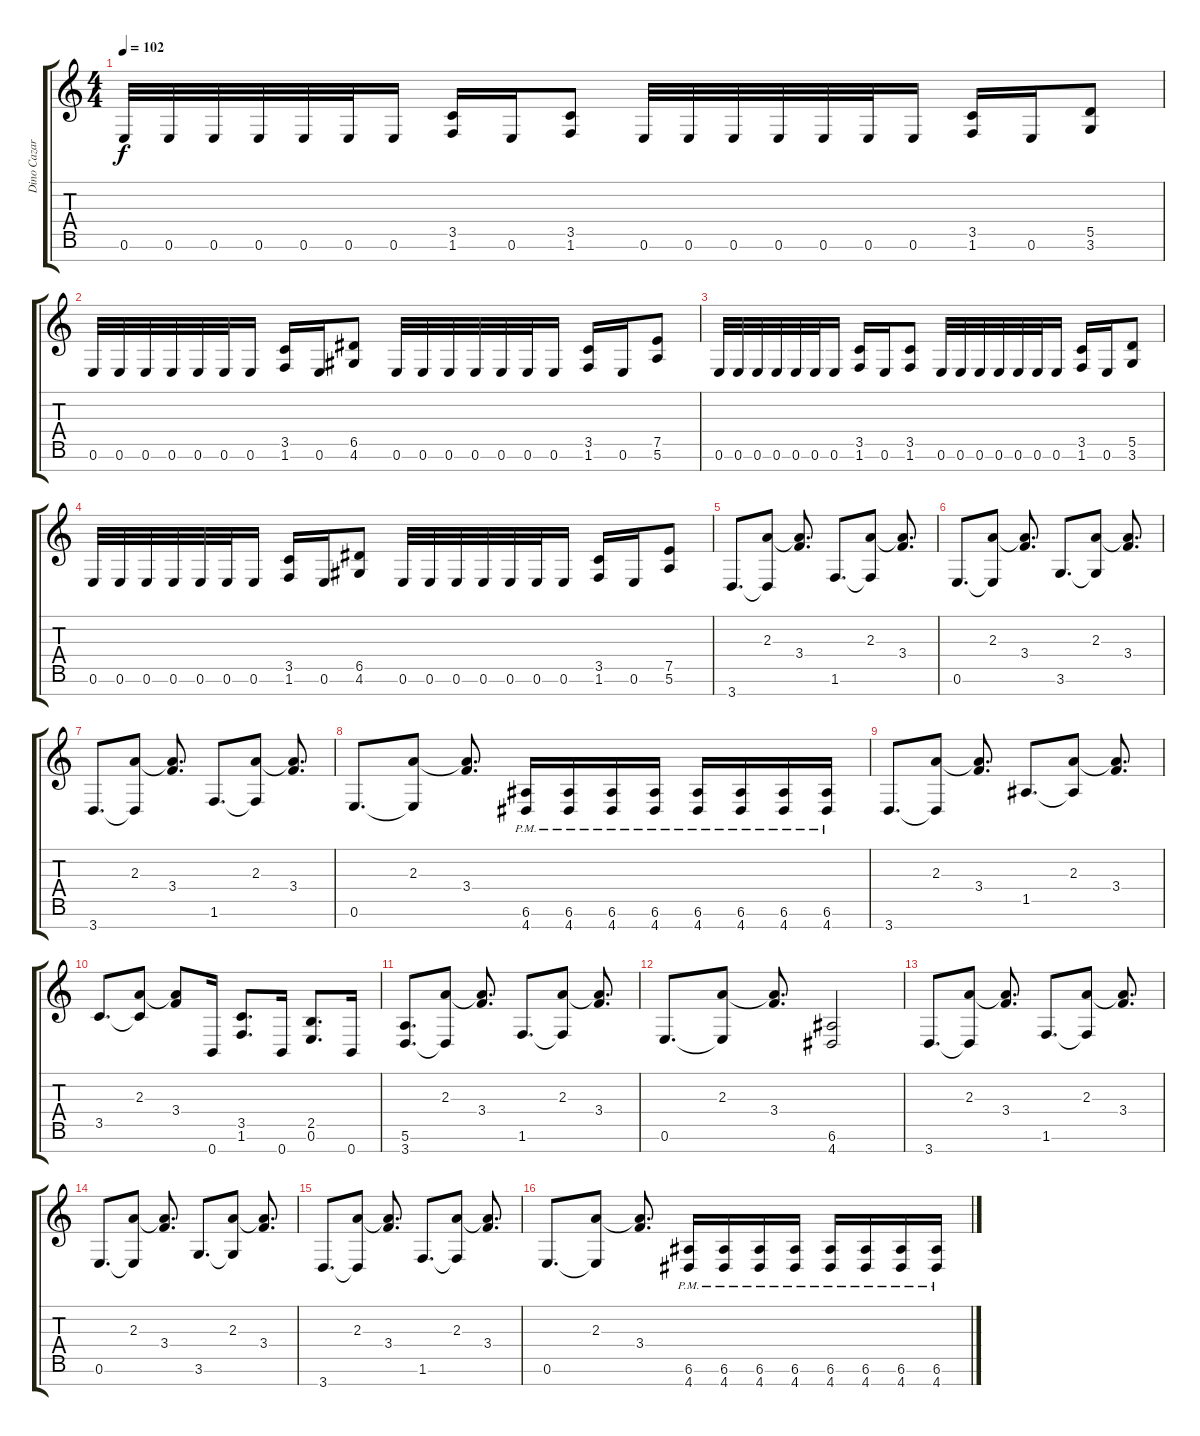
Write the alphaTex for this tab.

\track ("Dino Cazares" "Dino Cazar") {instrument distortionguitar}
\staff {score tabs}
\tuning (E4 B3 G3 D3 A2 E2 B1) {hide}
\ts (4 4)
\tempo 102
\clef g2
\ks c
0.6.32{dy f} 0.6.32 0.6.32 0.6.32 0.6.32 0.6.32 0.6.16 (3.5 1.6).16 0.6.16 (3.5 1.6).8 0.6.32 0.6.32 0.6.32 0.6.32 0.6.32 0.6.32 0.6.16 (3.5 1.6).16 0.6.16 (5.5 3.6).8 |
0.6.32 0.6.32 0.6.32 0.6.32 0.6.32 0.6.32 0.6.16 (3.5 1.6).16 0.6.16 (6.5 4.6).8 0.6.32 0.6.32 0.6.32 0.6.32 0.6.32 0.6.32 0.6.16 (3.5 1.6).16 0.6.16 (7.5 5.6).8 |
0.6.32 0.6.32 0.6.32 0.6.32 0.6.32 0.6.32 0.6.16 (3.5 1.6).16 0.6.16 (3.5 1.6).8 0.6.32 0.6.32 0.6.32 0.6.32 0.6.32 0.6.32 0.6.16 (3.5 1.6).16 0.6.16 (5.5 3.6).8 |
0.6.32 0.6.32 0.6.32 0.6.32 0.6.32 0.6.32 0.6.16 (3.5 1.6).16 0.6.16 (6.5 4.6).8 0.6.32 0.6.32 0.6.32 0.6.32 0.6.32 0.6.32 0.6.16 (3.5 1.6).16 0.6.16 (7.5 5.6).8 |
3.7.8{d balance 8} (2.3 3.7{t}).8 (2.3{t} 3.4).8{d} 1.6.8{d} (2.3 1.6{t}).8 (2.3{t} 3.4).8{d} |
0.6.8{d} (2.3 0.6{t}).8 (2.3{t} 3.4).8{d} 3.6.8{d} (2.3 3.6{t}).8 (2.3{t} 3.4).8{d} |
3.7.8{d} (2.3 3.7{t}).8 (2.3{t} 3.4).8{d} 1.6.8{d} (2.3 1.6{t}).8 (2.3{t} 3.4).8{d} |
0.6.8{d} (2.3 0.6{t}).8 (2.3{t} 3.4).8{d} (6.6{pm} 4.7{pm}).16 (6.6{pm} 4.7{pm}).16 (6.6{pm} 4.7{pm}).16 (6.6{pm} 4.7{pm}).16 (6.6{pm} 4.7{pm}).16 (6.6{pm} 4.7{pm}).16 (6.6{pm} 4.7{pm}).16 (6.6{pm} 4.7{pm}).16 |
3.7.8{d} (2.3 3.7{t}).8 (2.3{t} 3.4).8{d} 1.5.8{d} (2.3 1.5{t}).8 (2.3{t} 3.4).8{d} |
3.5.8{d} (2.3 3.5{t}).8 (2.3{t} 3.4).8 0.7.16 (3.5 1.6).8{d} 0.7.16 (2.5 0.6).8{d} 0.7.16 |
(5.6 3.7).8{d} (2.3 3.7{t}).8 (2.3{t} 3.4).8{d} 1.6.8{d} (2.3 1.6{t}).8 (2.3{t} 3.4).8{d} |
0.6.8{d} (2.3 0.6{t}).8 (2.3{t} 3.4).8{d} (6.6 4.7).2 |
3.7.8{d} (2.3 3.7{t}).8 (2.3{t} 3.4).8{d} 1.6.8{d} (2.3 1.6{t}).8 (2.3{t} 3.4).8{d} |
0.6.8{d} (2.3 0.6{t}).8 (2.3{t} 3.4).8{d} 3.6.8{d} (2.3 3.6{t}).8 (2.3{t} 3.4).8{d} |
3.7.8{d} (2.3 3.7{t}).8 (2.3{t} 3.4).8{d} 1.6.8{d} (2.3 1.6{t}).8 (2.3{t} 3.4).8{d} |
0.6.8{d} (2.3 0.6{t}).8 (2.3{t} 3.4).8{d} (6.6{pm} 4.7{pm}).16 (6.6{pm} 4.7{pm}).16 (6.6{pm} 4.7{pm}).16 (6.6{pm} 4.7{pm}).16 (6.6{pm} 4.7{pm}).16 (6.6{pm} 4.7{pm}).16 (6.6{pm} 4.7{pm}).16 (6.6{pm} 4.7{pm}).16
